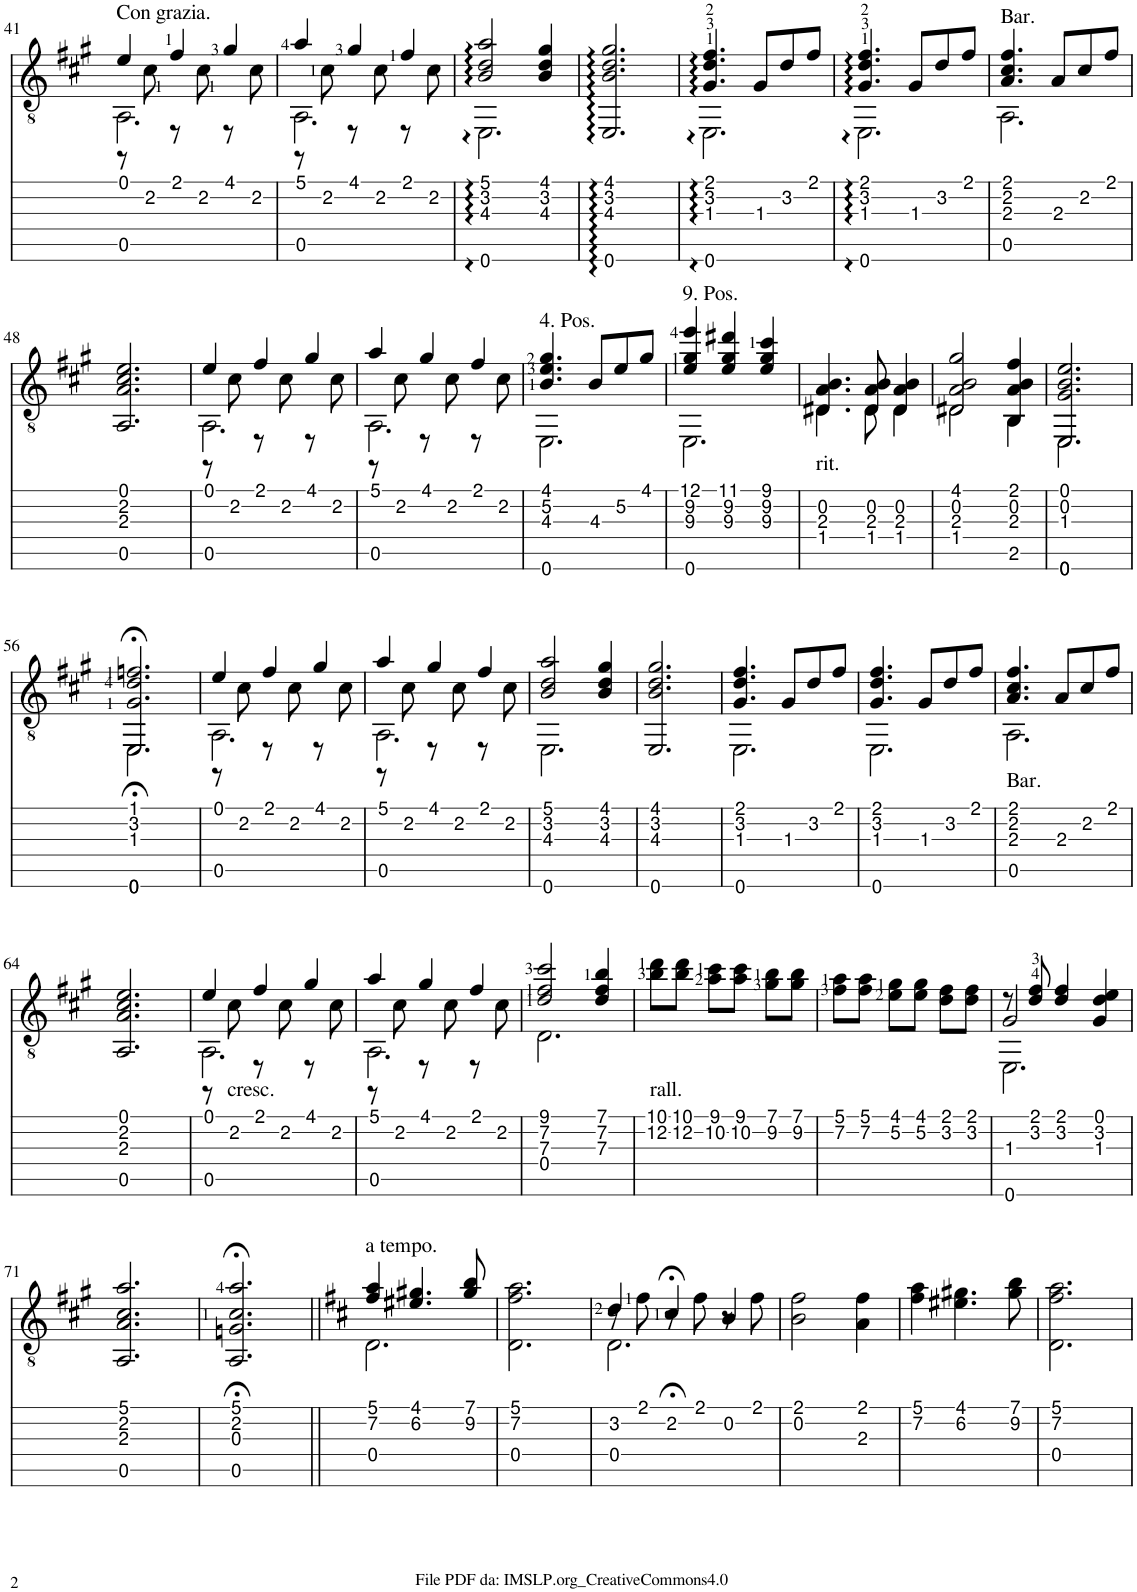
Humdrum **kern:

**kern	**kern
*part1	*part1
*staff2	*staff1
*I"Guitar	*
*I'Guit.	*
!!LO:PB:g=z
*	*clefGv2
*k[f#c#g#]	*k[f#c#g#]
*M3/4	*M3/4
=41	=41
*^	*^
*	*^	*	*^
!	!	!	!LO:TX:a:t=Con grazia.	!	!
4e	2.AA	8r	4e/	2.AA\	8r
.	.	8c#	.	.	8c#\
4f#	.	8r	4f#/	.	8r
.	.	8c#	.	.	8c#\
4g#	.	8r	4g#/	.	8r
.	.	8c#	.	.	8c#\
=42	=42	=42	=42	=42	=42
4a	2.AA	8r	4a/	2.AA\	8r
.	.	8c#	.	.	8c#\
4g#	.	8r	4g#/	.	8r
.	.	8c#	.	.	8c#\
4f#	.	8r	4f#/	.	8r
.	.	8c#	.	.	8c#\
*	*v	*v	*	*	*
*	*	*	*v	*v
=43	=43	=43	=43
2B:: 2d:: 2a::	2.EE::	2B/ 2d/ 2a/	2.EE\
4B 4d 4g#	.	4B/ 4d/ 4g#/	.
*v	*v	*	*
*	*v	*v
=44	=44
2.EE 2.B 2.d 2.g#	2.EE/ 2.B/ 2.d/ 2.g#/
=45	=45
*^	*^
4.G#:: 4.d:: 4.f#::	2.EE::	4.G#/ 4.d/ 4.f#/	2.EE\
8G#	.	8G#/L	.
8dL	.	8d/	.
8f#J	.	8f#/J	.
=46	=46	=46	=46
4.G#:: 4.d:: 4.f#::	2.EE::	4.G#/ 4.d/ 4.f#/	2.EE\
8G#	.	8G#/L	.
8dL	.	8d/	.
8f#J	.	8f#/J	.
=47	=47	=47	=47
!	!	!LO:TX:a:t=Bar.	!
4.A 4.c# 4.f#	2.AA	4.A/ 4.c#/ 4.f#/	2.AA\
8A	.	8A/L	.
8c#L	.	8c#/	.
8f#J	.	8f#/J	.
*v	*v	*	*
*	*v	*v
!!LO:LB:g=z
=48	=48
2.AA 2.A 2.c# 2.e	2.AA/ 2.A/ 2.c#/ 2.e/
=49	=49
*^	*^
*	*^	*	*^
4e	2.AA	8r	4e/	2.AA\	8r
.	.	8c#	.	.	8c#\
4f#	.	8r	4f#/	.	8r
.	.	8c#	.	.	8c#\
4g#	.	8r	4g#/	.	8r
.	.	8c#	.	.	8c#\
=50	=50	=50	=50	=50	=50
4a	2.AA	8r	4a/	2.AA\	8r
.	.	8c#	.	.	8c#\
4g#	.	8r	4g#/	.	8r
.	.	8c#	.	.	8c#\
4f#	.	8r	4f#/	.	8r
.	.	8c#	.	.	8c#\
=51	=51	=51	=51	=51	=51
!	!	!	!LO:TX:a:t=4. Pos.	!	!
*	*v	*v	*	*	*
*	*	*	*v	*v
4.B 4.e 4.g#	2.EE	4.B/ 4.e/ 4.g#/	2.EE\
8B	.	8B/L	.
8eL	.	8e/	.
8g#J	.	8g#/J	.
=52	=52	=52	=52
!	!	!LO:TX:a:t=9. Pos.	!
4e 4g# 4ee	2.EE	4e/ 4g#/ 4ee/	2.EE\
4e 4g# 4dd#	.	4e/ 4g#/ 4dd#X/	.
4e 4g# 4cc#	.	4e/ 4g#/ 4cc#/	.
=53	=53	=53	=53
!LO:TX:a:t=rit.	!	!	!
4.D# 4.A 4.B	4.D#	4.D#X/ 4.A/ 4.B/	4.D#\
8D# 8A 8B	8D#	8D#/ 8A/ 8B/	8D#\
4D# 4A 4B	4D#	4D#/ 4A/ 4B/	4D#\
=54	=54	=54	=54
2D# 2A 2B 2g#	2D#	2D#X/ 2A/ 2B/ 2g#/	2D#\
4BB 4A 4B 4f#	4BB	4BB/ 4A/ 4B/ 4f#/	4BB\
=55	=55	=55	=55
2.EE 2.G# 2.B 2.e	2.EE	2.EE/ 2.G#/ 2.B/ 2.e/	2.EE\
!!LO:LB:g=z	!!
=56	=56	=56	=56
2.EE;< 2.G#;< 2.d;< 2.f;<	2.EE	2.EE/;< 2.G#/;< 2.d/;< 2.fn/;<	2.EE\
=57	=57	=57	=57
*	*^	*	*^
4e	2.AA	8r	4e/	2.AA\	8r
.	.	8c#	.	.	8c#\
4f#	.	8r	4f#/	.	8r
.	.	8c#	.	.	8c#\
4g#	.	8r	4g#/	.	8r
.	.	8c#	.	.	8c#\
=58	=58	=58	=58	=58	=58
4a	2.AA	8r	4a/	2.AA\	8r
.	.	8c#	.	.	8c#\
4g#	.	8r	4g#/	.	8r
.	.	8c#	.	.	8c#\
4f#	.	8r	4f#/	.	8r
.	.	8c#	.	.	8c#\
*	*v	*v	*	*	*
*	*	*	*v	*v
=59	=59	=59	=59
2B 2d 2a	2.EE	2B/ 2d/ 2a/	2.EE\
4B 4d 4g#	.	4B/ 4d/ 4g#/	.
*v	*v	*	*
*	*v	*v
=60	=60
2.EE 2.B 2.d 2.g#	2.EE/ 2.B/ 2.d/ 2.g#/
=61	=61
*^	*^
4.G# 4.d 4.f#	2.EE	4.G#/ 4.d/ 4.f#/	2.EE\
8G#	.	8G#/L	.
8dL	.	8d/	.
8f#J	.	8f#/J	.
=62	=62	=62	=62
4.G# 4.d 4.f#	2.EE	4.G#/ 4.d/ 4.f#/	2.EE\
8G#	.	8G#/L	.
8dL	.	8d/	.
8f#J	.	8f#/J	.
=63	=63	=63	=63
!LO:TX:a:t=Bar.	!	!	!
4.A 4.c# 4.f#	2.AA	4.A/ 4.c#/ 4.f#/	2.AA\
8A	.	8A/L	.
8c#L	.	8c#/	.
8f#J	.	8f#/J	.
*v	*v	*	*
*	*v	*v
!!LO:LB:g=z
=64	=64
2.AA 2.A 2.c# 2.e	2.AA/ 2.A/ 2.c#/ 2.e/
=65	=65
*^	*^
*	*^	*	*^
4e	2.AA	8r	4e/	2.AA\	8r
!	!	!LO:TX:a:t=cresc.	!	!	!
.	.	8c#	.	.	8c#\
4f#	.	8r	4f#/	.	8r
.	.	8c#	.	.	8c#\
4g#	.	8r	4g#/	.	8r
.	.	8c#	.	.	8c#\
=66	=66	=66	=66	=66	=66
4a	2.AA	8r	4a/	2.AA\	8r
.	.	8c#	.	.	8c#\
4g#	.	8r	4g#/	.	8r
.	.	8c#	.	.	8c#\
4f#	.	8r	4f#/	.	8r
.	.	8c#	.	.	8c#\
*	*v	*v	*	*	*
*	*	*	*v	*v
=67	=67	=67	=67
2d 2f# 2cc#	2.D	2d/ 2f#/ 2cc#/	2.D\
4d 4f# 4b	.	4d/ 4f#/ 4b/	.
*v	*v	*	*
*	*v	*v
=68	=68
!LO:TX:a:t=rall.	!
8b\ 8dd\L	8b\ 8dd\L
8b\ 8dd\J	8b\ 8dd\J
8a\ 8cc#\L	8a\ 8cc#\L
8a\ 8cc#\J	8a\ 8cc#\J
8g#\ 8b\L	8g#\ 8b\L
8g#\ 8b\J	8g#\ 8b\J
=69	=69
8f#\ 8a\L	8f#\ 8a\L
8f#\ 8a\J	8f#\ 8a\J
8e\ 8g#\L	8e\ 8g#\L
8e\ 8g#\J	8e\ 8g#\J
8d\ 8f#\L	8d\ 8f#\L
8d\ 8f#\J	8d\ 8f#\J
=70	=70
*^	*^
*	*^	*	*^
8r	2.EE	2G#	8r	2.EE\	2G#/
8d 8f#	.	.	8d/ 8f#/	.	.
4d 4f#	.	.	4d/ 4f#/	.	.
4G# 4d 4e	.	4ryy	4G#/ 4d/ 4e/	.	4ryy
*v	*v	*v	*	*	*
*	*v	*v	*v
!!LO:LB:g=z
=71	=71
2.AA 2.A 2.c# 2.a	2.AA/ 2.A/ 2.c#/ 2.a/
=72	=72
2.AA;< 2.G;< 2.c#;< 2.a;<	2.AA/;< 2.Gn/;< 2.c#/;< 2.a/;<
=73||	=73||
*k[f#c#]	*k[f#c#]
*^	*^
!	!	!LO:TX:a:t=a tempo.	!
4f# 4a	2.D	4f#/ 4a/	2.D\
4.e# 4.g#	.	4.e#X/ 4.g#X/	.
8g# 8b	.	8g#/ 8b/	.
*v	*v	*	*
*	*v	*v
=74	=74
2.D 2.f# 2.a	2.D\ 2.f#\ 2.a\
=75	=75
*^	*^
*	*^	*	*^
4d	8r	2.D	4d/	8r	2.D\
.	8f#	.	.	8f#\	.
4c#;<	8r	.	4c#;</	8r	.
.	8f#	.	.	8f#\	.
4B	8r	.	4B/	8r	.
.	8f#	.	.	8f#\	.
*v	*v	*v	*	*	*
*	*v	*v	*v
=76	=76
2B 2f#	2B\ 2f#\
4A 4f#	4A\ 4f#\
=77	=77
4f# 4a	4f#\ 4a\
4.e# 4.g#	4.e#X\ 4.g#X\
8g# 8b	8g#\ 8b\
=78	=78
2.D 2.f# 2.a	2.D\ 2.f#\ 2.a\
=	=
*-	*-
